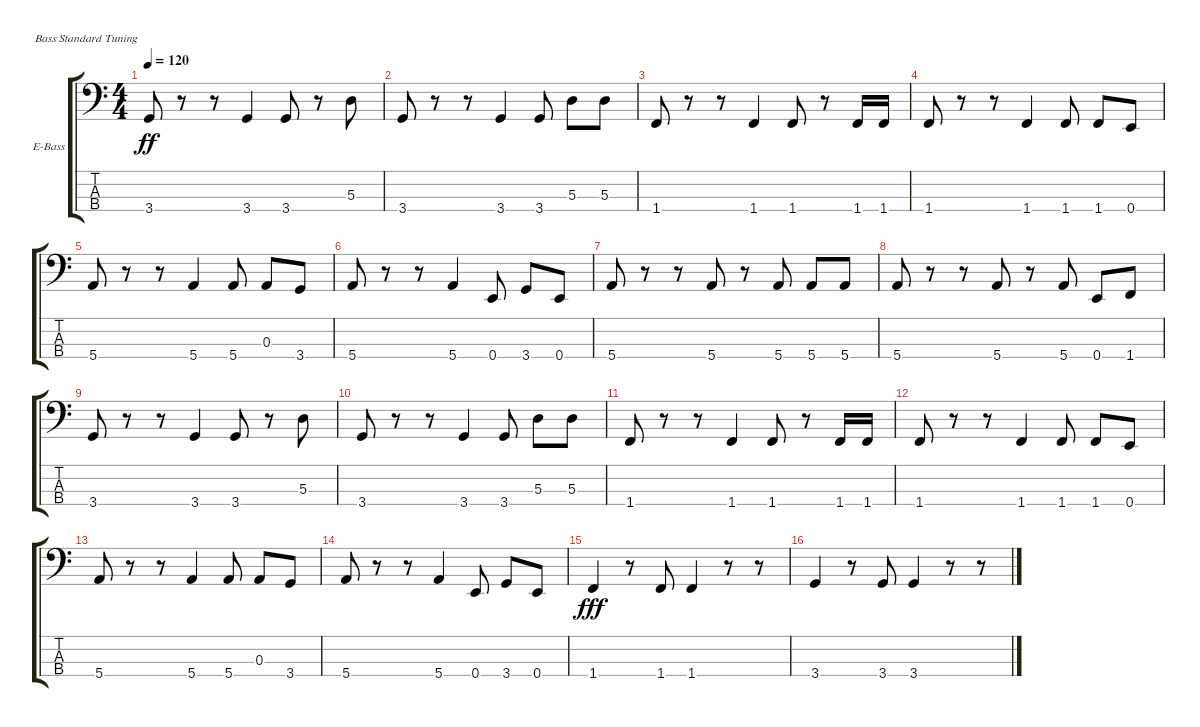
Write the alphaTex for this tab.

\defaultSystemsLayout 4
\bracketExtendMode groupsimilarinstruments
\firstSystemTrackNameOrientation horizontal
\otherSystemsTrackNameOrientation horizontal
\track ("Bass" "E-Bass") {instrument electricbassfinger}
\staff {score tabs}
\tuning (G2 D2 A1 E1)
\ts (4 4)
\tempo 120
\clef f4
\scale
0.333333
\ks c
3.4.8{dy ff} r.8 r.8 3.4.4 3.4.8 r.8 5.3.8 |
\scale
0.333333 3.4.8 r.8 r.8 3.4.4 3.4.8 5.3.8 5.3.8 |
\scale
0.333333 1.4.8 r.8 r.8 1.4.4 1.4.8 r.8 1.4.16 1.4.16 |
\scale
0.333333 1.4.8 r.8 r.8 1.4.4 1.4.8 1.4.8 0.4.8 |
\scale
0.333333 5.4.8 r.8 r.8 5.4.4 5.4.8 0.3.8 3.4.8 |
\scale
0.333333 5.4.8 r.8 r.8 5.4.4 0.4.8 3.4.8 0.4.8 |
\scale
0.333333 5.4.8 r.8 r.8 5.4.8 r.8 5.4.8 5.4.8 5.4.8 |
\scale
0.333333 5.4.8 r.8 r.8 5.4.8 r.8 5.4.8 0.4.8 1.4.8 |
\scale
0.333333 3.4.8 r.8 r.8 3.4.4 3.4.8 r.8 5.3.8 |
\scale
0.333333 3.4.8 r.8 r.8 3.4.4 3.4.8 5.3.8 5.3.8 |
\scale
0.333333 1.4.8 r.8 r.8 1.4.4 1.4.8 r.8 1.4.16 1.4.16 |
\scale
0.333333 1.4.8 r.8 r.8 1.4.4 1.4.8 1.4.8 0.4.8 |
\scale
0.333333 5.4.8 r.8 r.8 5.4.4 5.4.8 0.3.8 3.4.8 |
\scale
0.333333 5.4.8 r.8 r.8 5.4.4 0.4.8 3.4.8 0.4.8 |
\scale
0.333333 1.4.4{dy fff} r.8 1.4.8 1.4.4 r.8 r.8 |
\scale
0.333333 3.4.4 r.8 3.4.8 3.4.4 r.8 r.8
